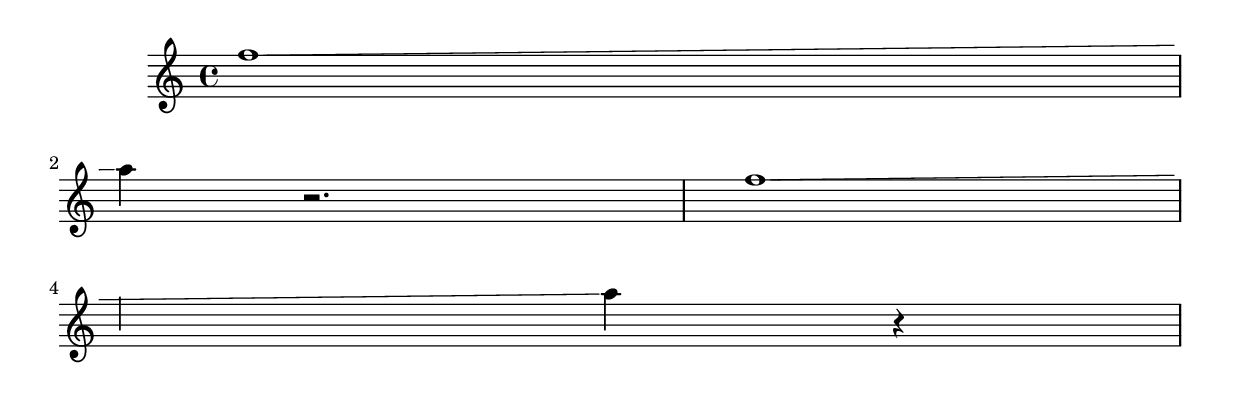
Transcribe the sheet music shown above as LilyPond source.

\version "2.16.0"

\header {
  lsrtags = "staff-notation, tweaks-and-overrides"

  texidoc = "
Setting the @code{breakable} property to @code{#t} in combination with
@code{after-line-breaking} allows a glissando to break if it occurs
at a line break:
"

  doctitle = "Making glissandi breakable"
}

glissandoSkipOn = {
  \override NoteColumn #'glissando-skip = ##t
  \override NoteHead #'transparent = ##t
  \override NoteHead #'no-ledgers = ##t
}

\relative c'' {
  \override Glissando #'breakable = ##t
  \override Glissando #'after-line-breaking = ##t
  f1\glissando |
  \break
  a4 r2. |
  f1\glissando
  \once \glissandoSkipOn
  \break
  a2 a4 r4 |
}
